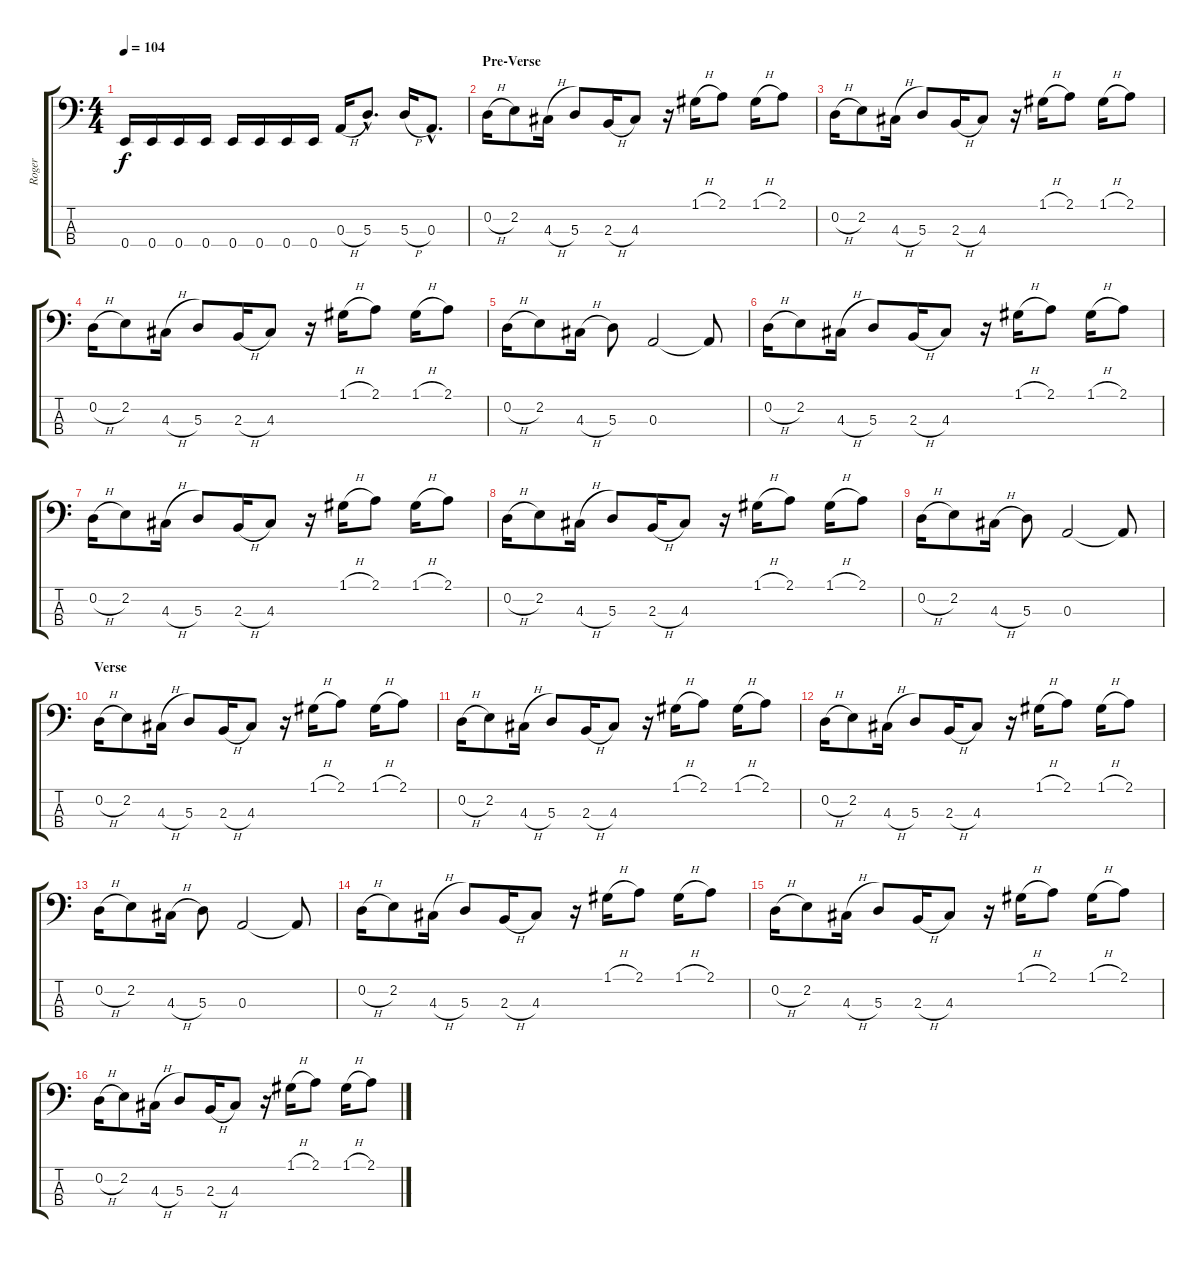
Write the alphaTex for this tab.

\track ("Roger" "Roger") {instrument electricbasspick}
\staff {score tabs}
\tuning (G2 D2 A1 E1) {hide}
\ts (4 4)
\tempo 104
\clef f4
\ks c
0.4.16{dy f} 0.4.16 0.4.16 0.4.16 0.4.16 0.4.16 0.4.16 0.4.16 0.3{h}.16 5.3{hac}.8{d} 5.3{h}.16 0.3{hac}.8{d} |
\section ("" "Pre-Verse")
0.2{h}.16 2.2.8 4.3{h}.16 5.3.8 2.3{h}.16 4.3.8 r.16 1.1{h}.16 2.1.8 1.1{h}.16 2.1.8 |
0.2{h}.16 2.2.8 4.3{h}.16 5.3.8 2.3{h}.16 4.3.8 r.16 1.1{h}.16 2.1.8 1.1{h}.16 2.1.8 |
0.2{h}.16 2.2.8 4.3{h}.16 5.3.8 2.3{h}.16 4.3.8 r.16 1.1{h}.16 2.1.8 1.1{h}.16 2.1.8 |
0.2{h}.16 2.2.8 4.3{h}.16 5.3.8 0.3.2 0.3{t}.8 |
0.2{h}.16 2.2.8 4.3{h}.16 5.3.8 2.3{h}.16 4.3.8 r.16 1.1{h}.16 2.1.8 1.1{h}.16 2.1.8 |
0.2{h}.16 2.2.8 4.3{h}.16 5.3.8 2.3{h}.16 4.3.8 r.16 1.1{h}.16 2.1.8 1.1{h}.16 2.1.8 |
0.2{h}.16 2.2.8 4.3{h}.16 5.3.8 2.3{h}.16 4.3.8 r.16 1.1{h}.16 2.1.8 1.1{h}.16 2.1.8 |
0.2{h}.16 2.2.8 4.3{h}.16 5.3.8 0.3.2 0.3{t}.8 |
\section ("" "Verse")
0.2{h}.16 2.2.8 4.3{h}.16 5.3.8 2.3{h}.16 4.3.8 r.16 1.1{h}.16 2.1.8 1.1{h}.16 2.1.8 |
0.2{h}.16 2.2.8 4.3{h}.16 5.3.8 2.3{h}.16 4.3.8 r.16 1.1{h}.16 2.1.8 1.1{h}.16 2.1.8 |
0.2{h}.16 2.2.8 4.3{h}.16 5.3.8 2.3{h}.16 4.3.8 r.16 1.1{h}.16 2.1.8 1.1{h}.16 2.1.8 |
0.2{h}.16 2.2.8 4.3{h}.16 5.3.8 0.3.2 0.3{t}.8 |
0.2{h}.16 2.2.8 4.3{h}.16 5.3.8 2.3{h}.16 4.3.8 r.16 1.1{h}.16 2.1.8 1.1{h}.16 2.1.8 |
0.2{h}.16 2.2.8 4.3{h}.16 5.3.8 2.3{h}.16 4.3.8 r.16 1.1{h}.16 2.1.8 1.1{h}.16 2.1.8 |
0.2{h}.16 2.2.8 4.3{h}.16 5.3.8 2.3{h}.16 4.3.8 r.16 1.1{h}.16 2.1.8 1.1{h}.16 2.1.8
